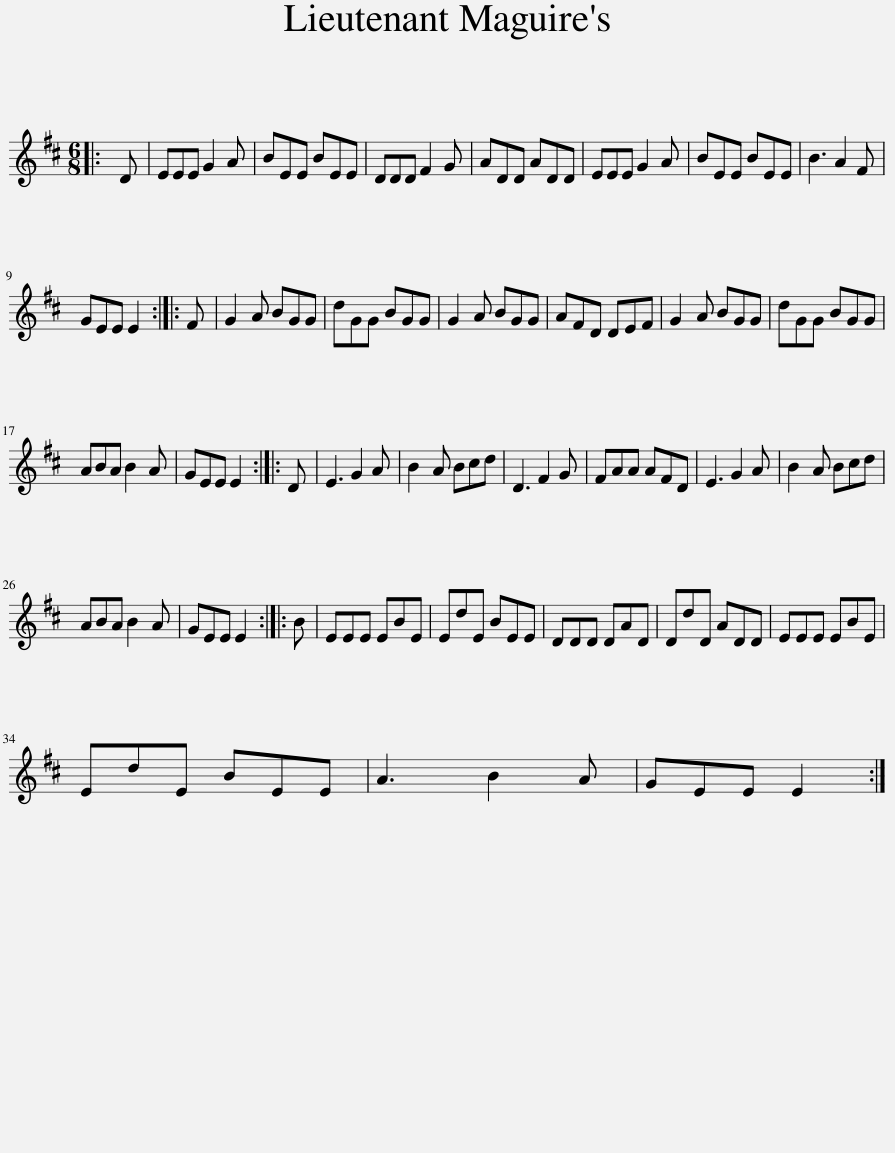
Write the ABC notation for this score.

X:1
L:1/8
M:6/8
I:linebreak $
K:D
V:1 treble
V:1
|: D | EEE G2 A | BEE BEE | DDD F2 G | ADD ADD | %5
 EEE G2 A | BEE BEE | B3 A2 F |$ GEE E2 :: F | %10
 G2 A BGG | dGG BGG | G2 A BGG | AFD DEF | G2 A BGG | %15
 dGG BGG |$ ABA B2 A | GEE E2 :: D | E3 G2 A | %20
 B2 A Bcd | D3 F2 G | FAA AFD | E3 G2 A | B2 A Bcd |$ %25
 ABA B2 A | GEE E2 :: B | EEE EBE | EdE BEE | %30
 DDD DAD | DdD ADD | EEE EBE |$ EdE BEE | A3 B2 A | %35
 GEE E2 :| %36
